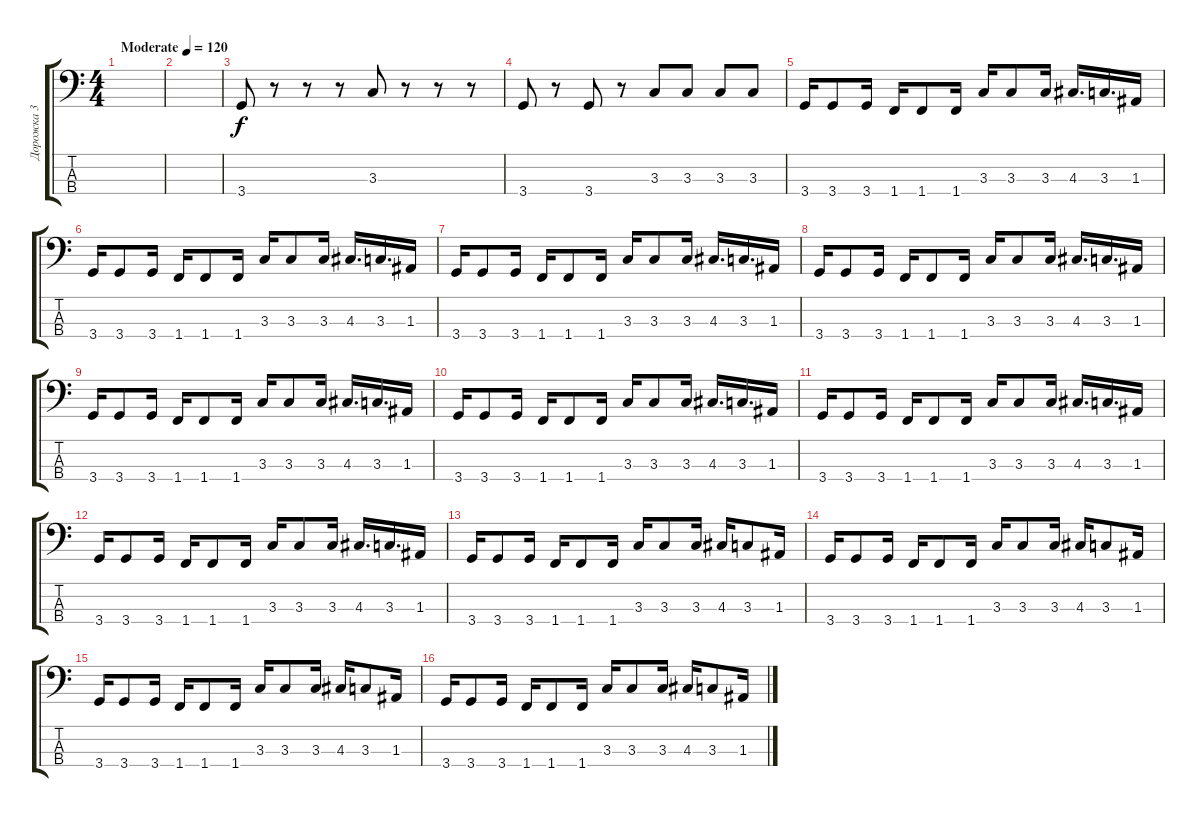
\track ("Дорожка 3" "Дорожка 3") {instrument slapbass2}
\staff {score tabs}
\tuning (G2 D2 A1 E1) {hide}
\ts (4 4)
\tempo (120 "Moderate")
\clef f4
\ks c
|
|
3.4.8 r.8 r.8 r.8 3.3.8 r.8 r.8 r.8 |
3.4.8 r.8 3.4.8 r.8 3.3.8 3.3.8 3.3.8 3.3.8 |
3.4.16 3.4.8 3.4.16 1.4.16 1.4.8 1.4.16 3.3.16 3.3.8 3.3.16 4.3.16{d} 3.3.16{d} 1.3.16 |
3.4.16 3.4.8 3.4.16 1.4.16 1.4.8 1.4.16 3.3.16 3.3.8 3.3.16 4.3.16{d} 3.3.16{d} 1.3.16 |
3.4.16 3.4.8 3.4.16 1.4.16 1.4.8 1.4.16 3.3.16 3.3.8 3.3.16 4.3.16{d} 3.3.16{d} 1.3.16 |
3.4.16 3.4.8 3.4.16 1.4.16 1.4.8 1.4.16 3.3.16 3.3.8 3.3.16 4.3.16{d} 3.3.16{d} 1.3.16 |
3.4.16 3.4.8 3.4.16 1.4.16 1.4.8 1.4.16 3.3.16 3.3.8 3.3.16 4.3.16{d} 3.3.16{d} 1.3.16 |
3.4.16 3.4.8 3.4.16 1.4.16 1.4.8 1.4.16 3.3.16 3.3.8 3.3.16 4.3.16{d} 3.3.16{d} 1.3.16 |
3.4.16 3.4.8 3.4.16 1.4.16 1.4.8 1.4.16 3.3.16 3.3.8 3.3.16 4.3.16{d} 3.3.16{d} 1.3.16 |
3.4.16 3.4.8 3.4.16 1.4.16 1.4.8 1.4.16 3.3.16 3.3.8 3.3.16 4.3.16{d} 3.3.16{d} 1.3.16 |
3.4.16 3.4.8 3.4.16 1.4.16 1.4.8 1.4.16 3.3.16 3.3.8 3.3.16 4.3.16 3.3.8 1.3.16 |
3.4.16 3.4.8 3.4.16 1.4.16 1.4.8 1.4.16 3.3.16 3.3.8 3.3.16 4.3.16 3.3.8 1.3.16 |
3.4.16 3.4.8 3.4.16 1.4.16 1.4.8 1.4.16 3.3.16 3.3.8 3.3.16 4.3.16 3.3.8 1.3.16 |
3.4.16 3.4.8 3.4.16 1.4.16 1.4.8 1.4.16 3.3.16 3.3.8 3.3.16 4.3.16 3.3.8 1.3.16
